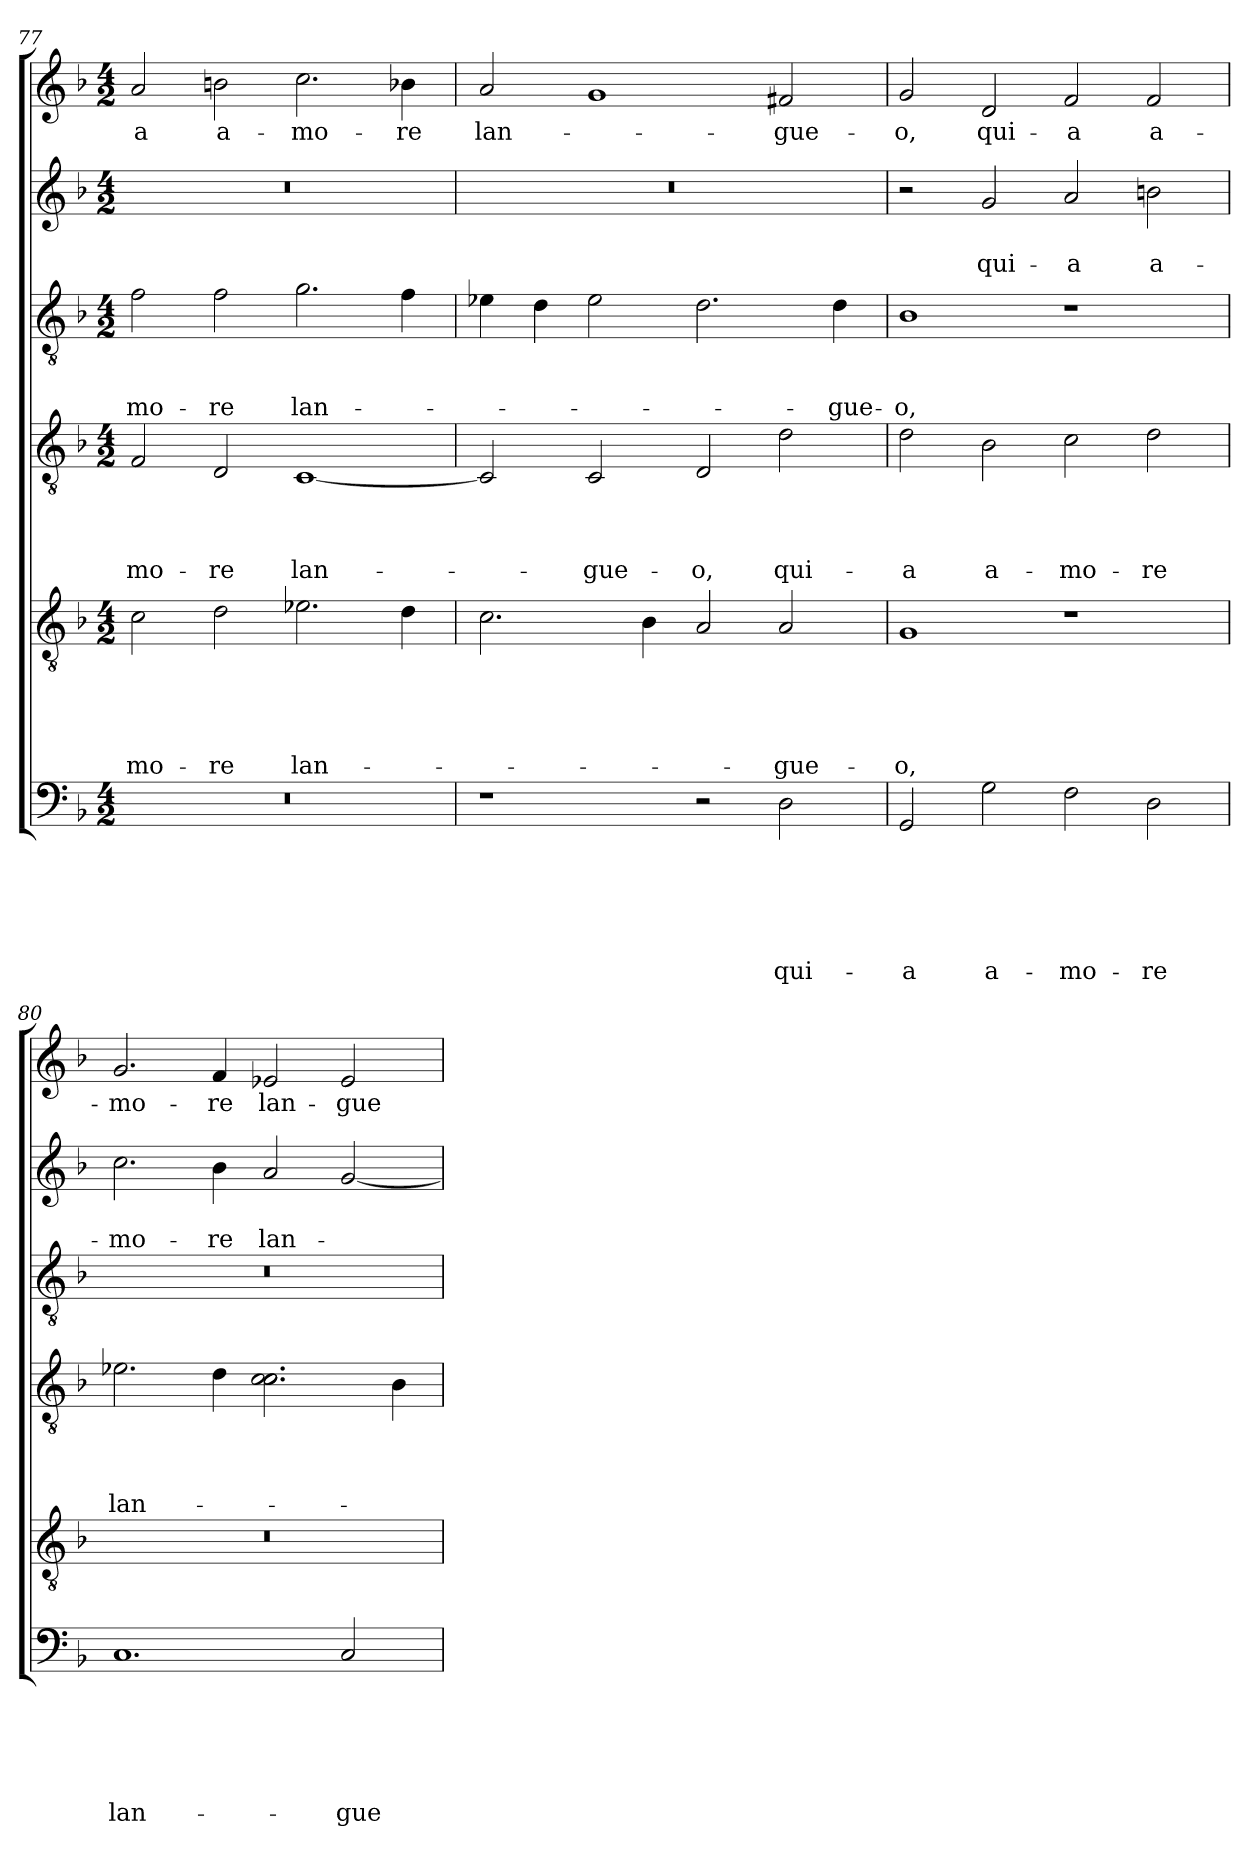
**kern	**text	**text	**text	**text	**text	**text	**kern	**text	**text	**text	**text	**text	**kern	**text	**text	**text	**text	**kern	**text	**text	**text	**kern	**text	**text	**kern	**text
*part6	*part6	*part6	*part6	*part6	*part6	*part6	*part5	*part5	*part5	*part5	*part5	*part5	*part4	*part4	*part4	*part4	*part4	*part3	*part3	*part3	*part3	*part2	*part2	*part2	*part1	*part1
*staff6	*staff6	*staff6	*staff6	*staff6	*staff6	*staff6	*staff5	*staff5	*staff5	*staff5	*staff5	*staff5	*staff4	*staff4	*staff4	*staff4	*staff4	*staff3	*staff3	*staff3	*staff3	*staff2	*staff2	*staff2	*staff1	*staff1
*clefF4	*	*	*	*	*	*	*clefGv2	*	*	*	*	*	*clefGv2	*	*	*	*	*clefGv2	*	*	*	*clefG2	*	*	*clefG2	*
*k[b-]	*	*	*	*	*	*	*k[b-]	*	*	*	*	*	*k[b-]	*	*	*	*	*k[b-]	*	*	*	*k[b-]	*	*	*k[b-]	*
*F:	*	*	*	*	*	*	*F:	*	*	*	*	*	*F:	*	*	*	*	*F:	*	*	*	*F:	*	*	*F:	*
*M4/2	*	*	*	*	*	*	*M4/2	*	*	*	*	*	*M4/2	*	*	*	*	*M4/2	*	*	*	*M4/2	*	*	*M4/2	*
=77	=77	=77	=77	=77	=77	=77	=77	=77	=77	=77	=77	=77	=77	=77	=77	=77	=77	=77	=77	=77	=77	=77	=77	=77	=77	=77
!	!	!	!	!	!	!	!	!	!	!	!	!LO:LY:b	!	!	!	!	!LO:LY:b	!	!	!	!LO:LY:b	!	!	!	!	!LO:LY:b
0r	.	.	.	.	.	.	2c\	.	.	.	.	-mo-	2F/	.	.	.	-mo-	2f\	.	.	-mo-	0r	.	.	2a/	-a
!	!	!	!	!	!	!	!	!	!	!	!	!LO:LY:b	!	!	!	!	!LO:LY:b	!	!	!	!LO:LY:b	!	!	!	!	!LO:LY:b
.	.	.	.	.	.	.	2d\	.	.	.	.	-re	2D/	.	.	.	-re	2f\	.	.	-re	.	.	.	2bn\	a-
!	!	!	!	!	!	!	!	!	!	!	!	!LO:LY:b	!	!	!	!	!LO:LY:b	!	!	!	!LO:LY:b	!	!	!	!	!LO:LY:b
.	.	.	.	.	.	.	2.e-X\	.	.	.	.	lan-	[1C	.	.	.	lan-	2.g\	.	.	lan-	.	.	.	2.cc\	-mo-
!	!	!	!	!	!	!	!	!	!	!	!	!	!	!	!	!	!	!	!	!	!	!	!	!	!	!LO:LY:b
.	.	.	.	.	.	.	4d\	.	.	.	.	.	.	.	.	.	.	4f\	.	.	.	.	.	.	4b-X\	-re
=78	=78	=78	=78	=78	=78	=78	=78	=78	=78	=78	=78	=78	=78	=78	=78	=78	=78	=78	=78	=78	=78	=78	=78	=78	=78	=78
!	!	!	!	!	!	!	!	!	!	!	!	!	!	!	!	!	!	!	!	!	!	!	!	!	!	!LO:LY:b
1r	.	.	.	.	.	.	2.c\	.	.	.	.	.	2C/]	.	.	.	.	4e-X\	.	.	.	0r	.	.	2a/	lan-
.	.	.	.	.	.	.	.	.	.	.	.	.	.	.	.	.	.	4d\	.	.	.	.	.	.	.	.
!	!	!	!	!	!	!	!	!	!	!	!	!	!	!	!	!	!LO:LY:b	!	!	!	!	!	!	!	!	!
.	.	.	.	.	.	.	.	.	.	.	.	.	2C/	.	.	.	-gue-	2e-\	.	.	.	.	.	.	1g	.
.	.	.	.	.	.	.	4B-\	.	.	.	.	.	.	.	.	.	.	.	.	.	.	.	.	.	.	.
!	!	!	!	!	!	!	!	!	!	!	!	!	!	!	!	!	!LO:LY:b	!	!	!	!	!	!	!	!	!
2r	.	.	.	.	.	.	2A/	.	.	.	.	.	2D/	.	.	.	-o,	2.d\	.	.	.	.	.	.	.	.
!	!	!	!	!	!	!LO:LY:b	!	!	!	!	!	!LO:LY:b	!	!	!	!	!LO:LY:b	!	!	!	!	!	!	!	!	!LO:LY:b
2D\	.	.	.	.	.	qui-	2A/	.	.	.	.	-gue-	2d\	.	.	.	qui-	.	.	.	.	.	.	.	2f#X/	-gue-
!	!	!	!	!	!	!	!	!	!	!	!	!	!	!	!	!	!	!	!	!	!LO:LY:b	!	!	!	!	!
.	.	.	.	.	.	.	.	.	.	.	.	.	.	.	.	.	.	4d\	.	.	-gue-	.	.	.	.	.
!!LO:LB:g=z
=79	=79	=79	=79	=79	=79	=79	=79	=79	=79	=79	=79	=79	=79	=79	=79	=79	=79	=79	=79	=79	=79	=79	=79	=79	=79	=79
!	!	!	!	!	!	!LO:LY:b	!	!	!	!	!	!LO:LY:b	!	!	!	!	!LO:LY:b	!	!	!	!LO:LY:b	!	!	!	!	!LO:LY:b
2GG/	.	.	.	.	.	-a	1G	.	.	.	.	-o,	2d\	.	.	.	-a	1B-	.	.	-o,	2r	.	.	2g/	-o,
!	!	!	!	!	!	!LO:LY:b	!	!	!	!	!	!	!	!	!	!	!LO:LY:b	!	!	!	!	!	!	!LO:LY:b	!	!LO:LY:b
2G\	.	.	.	.	.	a-	.	.	.	.	.	.	2B-\	.	.	.	a-	.	.	.	.	2g/	.	qui-	2d/	qui-
!	!	!	!	!	!	!LO:LY:b	!	!	!	!	!	!	!	!	!	!	!LO:LY:b	!	!	!	!	!	!	!LO:LY:b	!	!LO:LY:b
2F\	.	.	.	.	.	-mo-	1r	.	.	.	.	.	2c\	.	.	.	-mo-	1r	.	.	.	2a/	.	-a	2f/	-a
!	!	!	!	!	!	!LO:LY:b	!	!	!	!	!	!	!	!	!	!	!LO:LY:b	!	!	!	!	!	!	!LO:LY:b	!	!LO:LY:b
2D\	.	.	.	.	.	-re	.	.	.	.	.	.	2d\	.	.	.	-re	.	.	.	.	2bn\	.	a-	2f/	a-
=80	=80	=80	=80	=80	=80	=80	=80	=80	=80	=80	=80	=80	=80	=80	=80	=80	=80	=80	=80	=80	=80	=80	=80	=80	=80	=80
!	!	!	!	!	!	!LO:LY:b	!	!	!	!	!	!	!	!	!	!	!LO:LY:b	!	!	!	!	!	!	!LO:LY:b	!	!LO:LY:b
1.C	.	.	.	.	.	lan-	0r	.	.	.	.	.	2.e-X\	.	.	.	lan-	0r	.	.	.	2.cc\	.	-mo-	2.g/	-mo-
!	!	!	!	!	!	!	!	!	!	!	!	!	!	!	!	!	!	!	!	!	!	!	!	!LO:LY:b	!	!LO:LY:b
.	.	.	.	.	.	.	.	.	.	.	.	.	4d\	.	.	.	.	.	.	.	.	4b-\	.	-re	4f/	-re
!	!	!	!	!	!	!	!	!	!	!	!	!	!	!	!	!	!	!	!	!	!	!	!	!LO:LY:b	!	!LO:LY:b
.	.	.	.	.	.	.	.	.	.	.	.	.	2.c\ 2.c\ 2.c\	.	.	.	.	.	.	.	.	2a/	.	lan-	2e-X/	lan-
!	!	!	!	!	!	!LO:LY:b	!	!	!	!	!	!	!	!	!	!	!	!	!	!	!	!	!	!	!	!LO:LY:b
2C/	.	.	.	.	.	-gue-	.	.	.	.	.	.	.	.	.	.	.	.	.	.	.	[2g/	.	.	2e-/	-gue-
.	.	.	.	.	.	.	.	.	.	.	.	.	4B-\	.	.	.	.	.	.	.	.	.	.	.	.	.
=	=	=	=	=	=	=	=	=	=	=	=	=	=	=	=	=	=	=	=	=	=	=	=	=	=	=
*-	*-	*-	*-	*-	*-	*-	*-	*-	*-	*-	*-	*-	*-	*-	*-	*-	*-	*-	*-	*-	*-	*-	*-	*-	*-	*-
